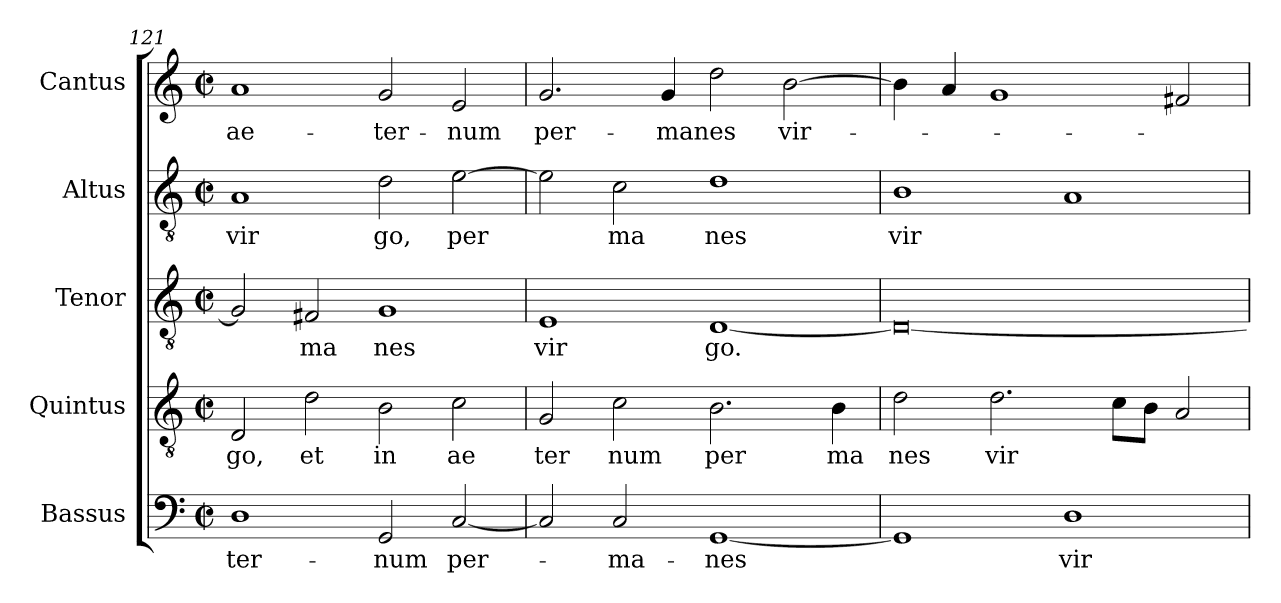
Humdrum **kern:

**kern	**text	**kern	**text	**kern	**text	**kern	**text	**kern	**text
*part5	*part5	*part4	*part4	*part3	*part3	*part2	*part2	*part1	*part1
*staff5	*staff5	*staff4	*staff4	*staff3	*staff3	*staff2	*staff2	*staff1	*staff1
*I"Bassus	*	*I"Quintus	*	*I"Tenor	*	*I"Altus	*	*I"Cantus	*
*clefF4	*	*clefGv2	*	*clefGv2	*	*clefGv2	*	*clefG2	*
*M2/2	*	*M2/2	*	*M2/2	*	*M2/2	*	*M2/2	*
*met(c|)	*	*met(c|)	*	*met(c|)	*	*met(c|)	*	*met(c|)	*
=121	=121	=121	=121	=121	=121	=121	=121	=121	=121
!	!LO:LY:b:cj	!	!LO:LY:b:cj	!	!	!	!LO:LY:b:cj	!	!LO:LY:b:cj
1D	-ter-	2D/	go,	2G/]	.	1A	vir	1a	ae-
!	!	!	!LO:LY:b:cj	!	!LO:LY:b:cj	!	!	!	!
.	.	2d\	et	2F#X/	ma	.	.	.	.
!	!LO:LY:b:cj	!	!LO:LY:b:cj	!	!LO:LY:b:cj	!	!LO:LY:b:cj	!	!LO:LY:b:cj
2GG/	-num	2B\	in	1G	nes	2d\	go,	2g/	-ter-
!	!LO:LY:b	!	!LO:LY:b:cj	!	!	!	!LO:LY:b	!	!LO:LY:b:cj
[<2C/	per-	2c\	ae	.	.	[>2e\	per	2e/	-num
=122	=122	=122	=122	=122	=122	=122	=122	=122	=122
!	!	!	!LO:LY:b:cj	!	!LO:LY:b:cj	!	!	!	!LO:LY:b:cj
2C/]	.	2G/	ter	1E	vir	2e\]	.	2.g/	per-
!	!LO:LY:b:cj	!	!LO:LY:b:cj	!	!	!	!LO:LY:b:cj	!	!
2C/	-ma-	2c\	num	.	.	2c\	ma	.	.
!	!	!	!	!	!	!	!	!	!LO:LY:b
.	.	.	.	.	.	.	.	4g/	-manes
!	!LO:LY:b:cj	!	!LO:LY:b:cj	!	!LO:LY:b:cj	!	!LO:LY:b:cj	!	!
[<1GG	-nes	2.B\	per	[<1D	go.	1d	nes	2dd\	.
!	!	!	!	!	!	!	!	!	!LO:LY:b
.	.	.	.	.	.	.	.	[>2b\	vir-
!	!	!	!LO:LY:b:cj	!	!	!	!	!	!
.	.	4B\	ma	.	.	.	.	.	.
=123	=123	=123	=123	=123	=123	=123	=123	=123	=123
!	!	!	!LO:LY:b:cj	!	!	!	!LO:LY:b:cj	!	!
1GG]	.	2d\	nes	0D_<	.	1B	vir	4b\]	.
.	.	.	.	.	.	.	.	4a/	.
!	!	!	!LO:LY:b	!	!	!	!	!	!
.	.	2.d\	vir	.	.	.	.	1g	.
!	!LO:LY:b:cj	!	!	!	!	!	!	!	!
1D	vir-	.	.	.	.	1A	.	.	.
.	.	8c\L	.	.	.	.	.	.	.
.	.	8B\J	.	.	.	.	.	.	.
.	.	2A/	.	.	.	.	.	2f#X/	.
=	=	=	=	=	=	=	=	=	=
*-	*-	*-	*-	*-	*-	*-	*-	*-	*-
